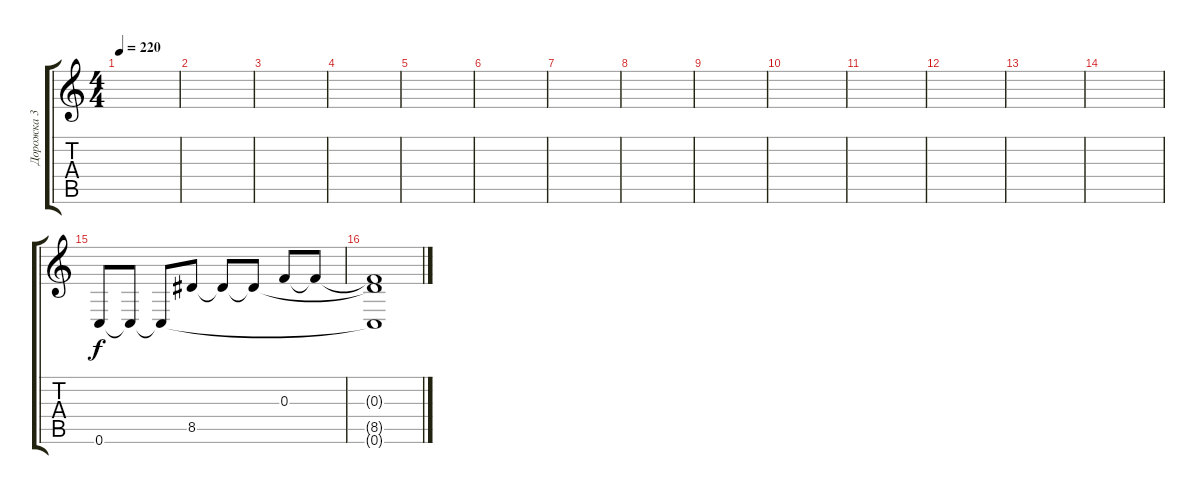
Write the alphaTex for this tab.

\track ("Дорожка 3" "Дорожка 3") {instrument distortionguitar}
\staff {score tabs}
\tuning (D4 A3 F3 C3 G2 C2) {hide}
\ts (4 4)
\tempo 220
\clef g2
\ks c
|
|
|
|
|
|
|
|
|
|
|
|
|
|
0.6.8{instrument electricguitarclean} 0.6{t}.8 0.6{t}.8 8.5.8 8.5{t}.8 8.5{t}.8 0.3.8 0.3{t}.8 |
(0.3{t} 8.5{t} 0.6{t}).1
